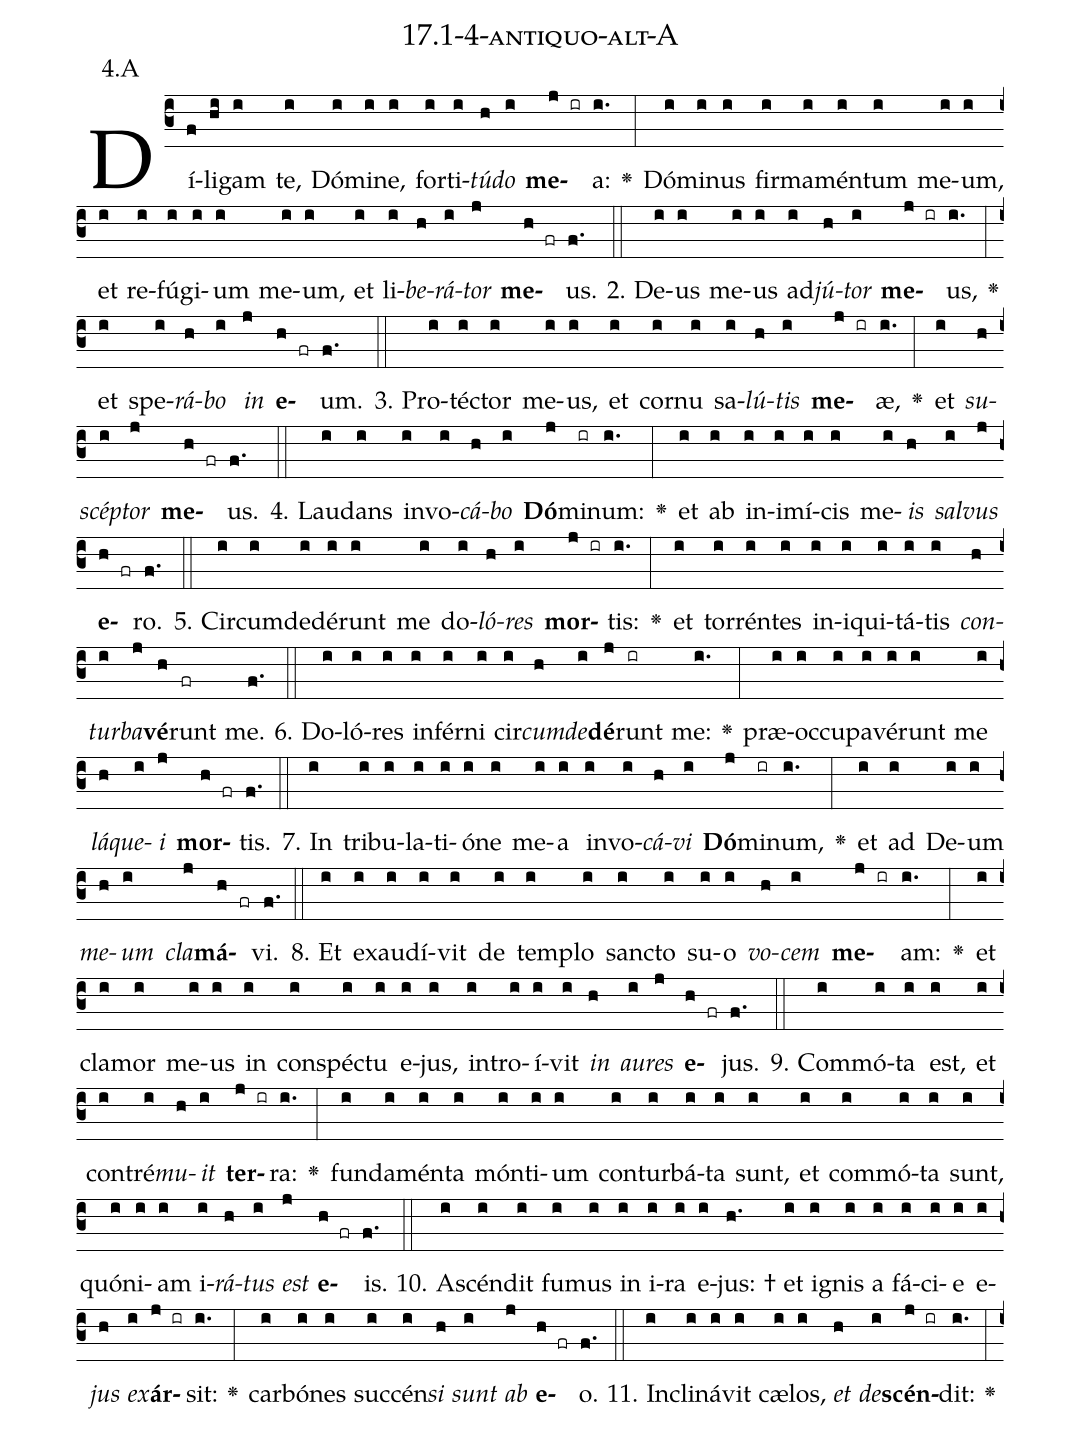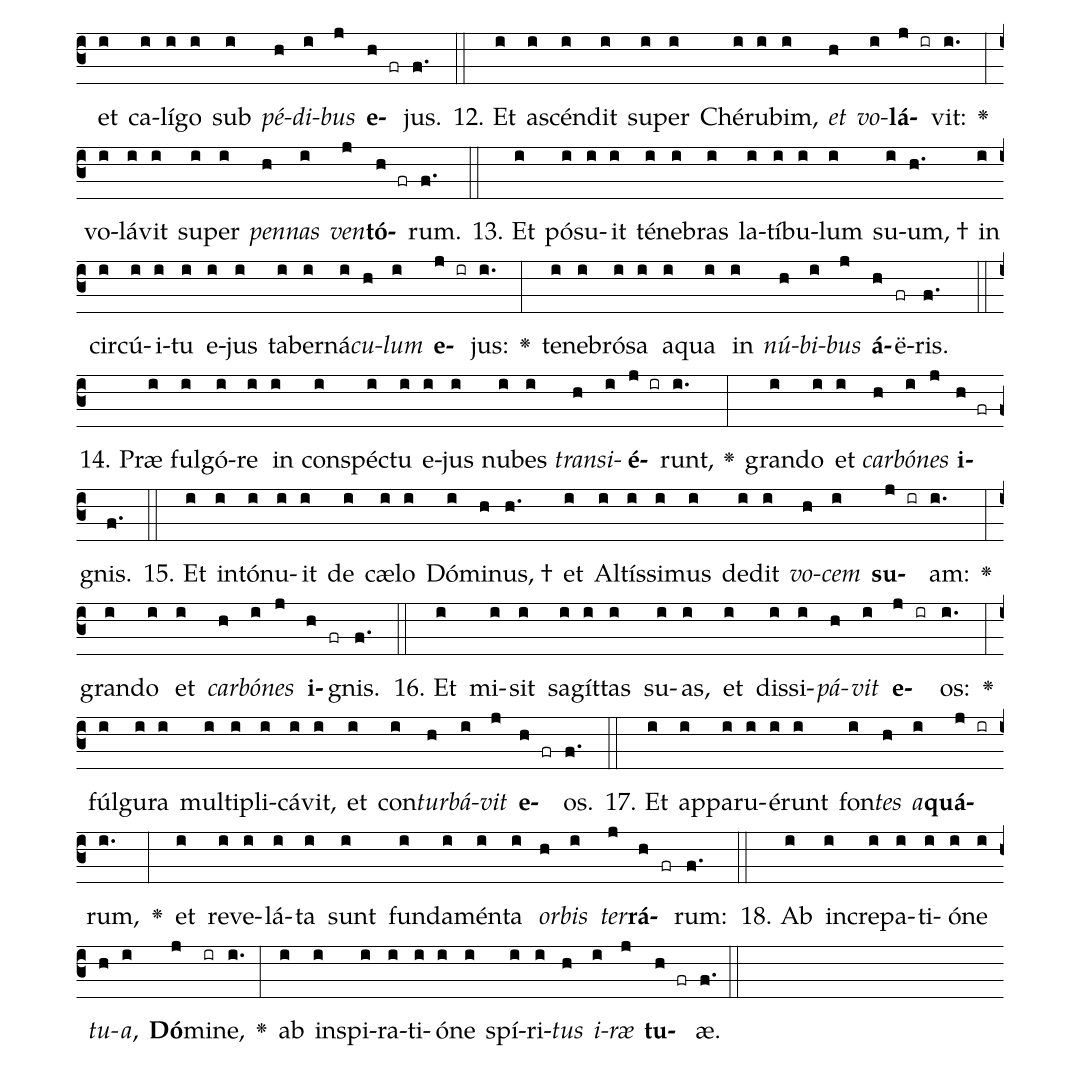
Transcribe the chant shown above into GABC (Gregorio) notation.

name: 17.1-4-antiquo-alt-A;
annotation: 4.A;
%%
(c3)Dí(f)li(hi)gam(i) te,(i) Dó(i)mi(i)ne,(i) for(i)ti(i)<i>tú</i>(h)<i>do</i>(i) <b>me</b>(j ir)a:(i.) <v>\greheightstar</v>(:) Dó(i)mi(i)nus(i) fir(i)ma(i)mén(i)tum(i) me(i)um,(i) et(i) re(i)fú(i)gi(i)um(i) me(i)um,(i) et(i) li(i)<i>be</i>(h)<i>rá</i>(i)<i>tor</i>(j) <b>me</b>(h fr)us.(f.) (::)
2. De(i)us(i) me(i)us(i) ad(i)<i>jú</i>(h)<i>tor</i>(i) <b>me</b>(j ir)us,(i.) <v>\greheightstar</v>(:) et(i) spe(i)<i>rá</i>(h)<i>bo</i>(i) <i>in</i>(j) <b>e</b>(h fr)um.(f.) (::)
3. Pro(i)téc(i)tor(i) me(i)us,(i) et(i) cor(i)nu(i) sa(i)<i>lú</i>(h)<i>tis</i>(i) <b>me</b>(j ir)æ,(i.) <v>\greheightstar</v>(:) et(i) <i>su</i>(h)<i>scép</i>(i)<i>tor</i>(j) <b>me</b>(h fr)us.(f.) (::)
4. Lau(i)dans(i) in(i)vo(i)<i>cá</i>(h)<i>bo</i>(i) <b>Dó</b>(j)mi(ir)num:(i.) <v>\greheightstar</v>(:) et(i) ab(i) in(i)i(i)mí(i)cis(i) me(i)<i>is</i>(h) <i>sal</i>(i)<i>vus</i>(j) <b>e</b>(h fr)ro.(f.) (::)
5. Cir(i)cum(i)de(i)dé(i)runt(i) me(i) do(i)<i>ló</i>(h)<i>res</i>(i) <b>mor</b>(j ir)tis:(i.) <v>\greheightstar</v>(:) et(i) tor(i)rén(i)tes(i) in(i)i(i)qui(i)tá(i)tis(i) <i>con</i>(h)<i>tur</i>(i)<i>ba</i>(j)<b>vé</b>(h)runt(fr) me.(f.) (::)
6. Do(i)ló(i)res(i) in(i)fér(i)ni(i) cir(i)<i>cum</i>(h)<i>de</i>(i)<b>dé</b>(j)runt(ir) me:(i.) <v>\greheightstar</v>(:) præ(i)oc(i)cu(i)pa(i)vé(i)runt(i) me(i) <i>lá</i>(h)<i>que</i>(i)<i>i</i>(j) <b>mor</b>(h fr)tis.(f.) (::)
7. In(i) tri(i)bu(i)la(i)ti(i)ó(i)ne(i) me(i)a(i) in(i)vo(i)<i>cá</i>(h)<i>vi</i>(i) <b>Dó</b>(j)mi(ir)num,(i.) <v>\greheightstar</v>(:) et(i) ad(i) De(i)um(i) <i>me</i>(h)<i>um</i>(i) <i>cla</i>(j)<b>má</b>(h fr)vi.(f.) (::)
8. Et(i) ex(i)au(i)dí(i)vit(i) de(i) tem(i)plo(i) sanc(i)to(i) su(i)o(i) <i>vo</i>(h)<i>cem</i>(i) <b>me</b>(j ir)am:(i.) <v>\greheightstar</v>(:) et(i) cla(i)mor(i) me(i)us(i) in(i) con(i)spéc(i)tu(i) e(i)jus,(i) in(i)tro(i)í(i)vit(i) <i>in</i>(h) <i>au</i>(i)<i>res</i>(j) <b>e</b>(h fr)jus.(f.) (::)
9. Com(i)mó(i)ta(i) est,(i) et(i) con(i)tré(i)<i>mu</i>(h)<i>it</i>(i) <b>ter</b>(j ir)ra:(i.) <v>\greheightstar</v>(:) fun(i)da(i)mén(i)ta(i) món(i)ti(i)um(i) con(i)tur(i)bá(i)ta(i) sunt,(i) et(i) com(i)mó(i)ta(i) sunt,(i) quón(i)i(i)am(i) i(i)<i>rá</i>(h)<i>tus</i>(i) <i>est</i>(j) <b>e</b>(h fr)is.(f.) (::)
10. A(i)scén(i)dit(i) fu(i)mus(i) in(i) i(i)ra(i) e(i)jus: †(h.) et(i) i(i)gnis(i) a(i) fá(i)ci(i)e(i) e(i)<i>jus</i>(h) <i>ex</i>(i)<b>ár</b>(j ir)sit:(i.) <v>\greheightstar</v>(:) car(i)bó(i)nes(i) suc(i)cén(i)<i>si</i>(h) <i>sunt</i>(i) <i>ab</i>(j) <b>e</b>(h fr)o.(f.) (::)
11. In(i)cli(i)ná(i)vit(i) cæ(i)los,(i) <i>et</i>(h) <i>de</i>(i)<b>scén</b>(j ir)dit:(i.) <v>\greheightstar</v>(:) et(i) ca(i)lí(i)go(i) sub(i) <i>pé</i>(h)<i>di</i>(i)<i>bus</i>(j) <b>e</b>(h fr)jus.(f.) (::)
12. Et(i) a(i)scén(i)dit(i) su(i)per(i) Ché(i)ru(i)bim,(i) <i>et</i>(h) <i>vo</i>(i)<b>lá</b>(j ir)vit:(i.) <v>\greheightstar</v>(:) vo(i)lá(i)vit(i) su(i)per(i) <i>pen</i>(h)<i>nas</i>(i) <i>ven</i>(j)<b>tó</b>(h fr)rum.(f.) (::)
13. Et(i) pó(i)su(i)it(i) té(i)ne(i)bras(i) la(i)tí(i)bu(i)lum(i) su(i)um, †(h.) in(i) cir(i)cú(i)i(i)tu(i) e(i)jus(i) ta(i)ber(i)ná(i)<i>cu</i>(h)<i>lum</i>(i) <b>e</b>(j ir)jus:(i.) <v>\greheightstar</v>(:) te(i)ne(i)bró(i)sa(i) a(i)qua(i) in(i) <i>nú</i>(h)<i>bi</i>(i)<i>bus</i>(j) <b>á</b>(h)ë(fr)ris.(f.) (::)
14. Præ(i) ful(i)gó(i)re(i) in(i) con(i)spéc(i)tu(i) e(i)jus(i) nu(i)bes(i) <i>trans</i>(h)<i>i</i>(i)<b>é</b>(j ir)runt,(i.) <v>\greheightstar</v>(:) gran(i)do(i) et(i) <i>car</i>(h)<i>bó</i>(i)<i>nes</i>(j) <b>i</b>(h fr)gnis.(f.) (::)
15. Et(i) in(i)tó(i)nu(i)it(i) de(i) cæ(i)lo(i) Dó(i)mi(h)nus, †(h.) et(i) Al(i)tís(i)si(i)mus(i) de(i)dit(i) <i>vo</i>(h)<i>cem</i>(i) <b>su</b>(j ir)am:(i.) <v>\greheightstar</v>(:) gran(i)do(i) et(i) <i>car</i>(h)<i>bó</i>(i)<i>nes</i>(j) <b>i</b>(h fr)gnis.(f.) (::)
16. Et(i) mi(i)sit(i) sa(i)gít(i)tas(i) su(i)as,(i) et(i) dis(i)si(i)<i>pá</i>(h)<i>vit</i>(i) <b>e</b>(j ir)os:(i.) <v>\greheightstar</v>(:) fúl(i)gu(i)ra(i) mul(i)ti(i)pli(i)cá(i)vit,(i) et(i) con(i)<i>tur</i>(h)<i>bá</i>(i)<i>vit</i>(j) <b>e</b>(h fr)os.(f.) (::)
17. Et(i) ap(i)pa(i)ru(i)é(i)runt(i) fon(i)<i>tes</i>(h) <i>a</i>(i)<b>quá</b>(j ir)rum,(i.) <v>\greheightstar</v>(:) et(i) re(i)ve(i)lá(i)ta(i) sunt(i) fun(i)da(i)mén(i)ta(i) <i>or</i>(h)<i>bis</i>(i) <i>ter</i>(j)<b>rá</b>(h fr)rum:(f.) (::)
18. Ab(i) in(i)cre(i)pa(i)ti(i)ó(i)ne(i) <i>tu</i>(h)<i>a</i>,(i) <b>Dó</b>(j)mi(ir)ne,(i.) <v>\greheightstar</v>(:) ab(i) in(i)spi(i)ra(i)ti(i)ó(i)ne(i) spí(i)ri(i)<i>tus</i>(h) <i>i</i>(i)<i>ræ</i>(j) <b>tu</b>(h fr)æ.(f.) (::)
